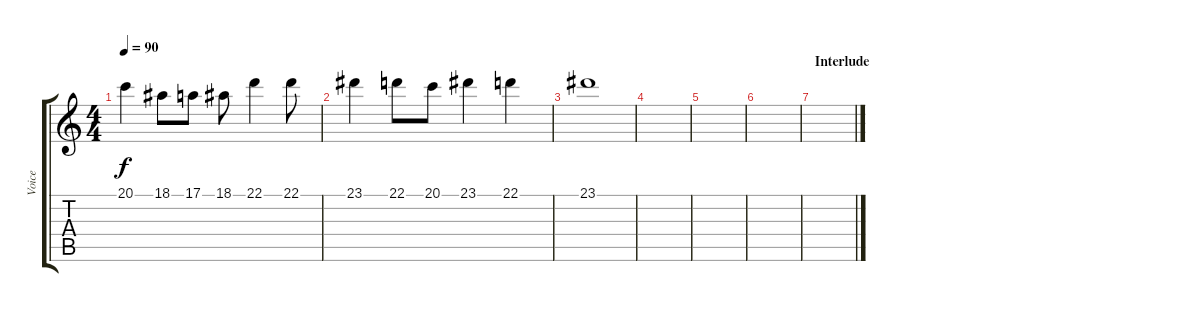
\track ("Voice" "Voice") {instrument lead6voice}
\staff {score tabs}
\tuning (E4 B3 G3 D3 A2 E2) {hide}
\ts (4 4)
\tempo 90
\clef g2
\ks c
20.1.4{dy f} 18.1.8 17.1.8 18.1.8 22.1.4 22.1.8 |
23.1.4 22.1.8 20.1.8 23.1.4 22.1.4 |
\section ("" "")
23.1.1 |
|
|
|
\section ("" "Interlude")
